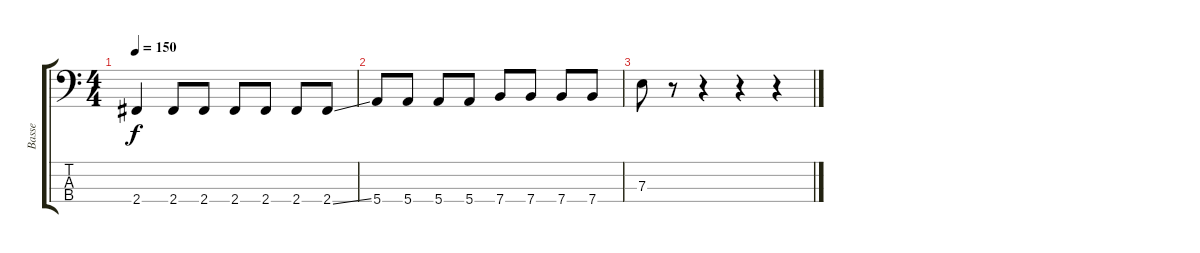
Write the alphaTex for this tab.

\track ("Basse" "Basse") {instrument acousticguitarnylon}
\staff {score tabs}
\tuning (G2 D2 A1 E1) {hide}
\ts (4 4)
\tempo 150
\clef f4
\ks c
2.4{t}.4{dy f} 2.4.8 2.4.8 2.4.8 2.4.8 2.4.8 2.4{ss}.8 |
5.4.8 5.4.8 5.4.8 5.4.8 7.4.8 7.4.8 7.4.8 7.4.8 |
7.3.8 r.8 r.4 r.4 r.4
